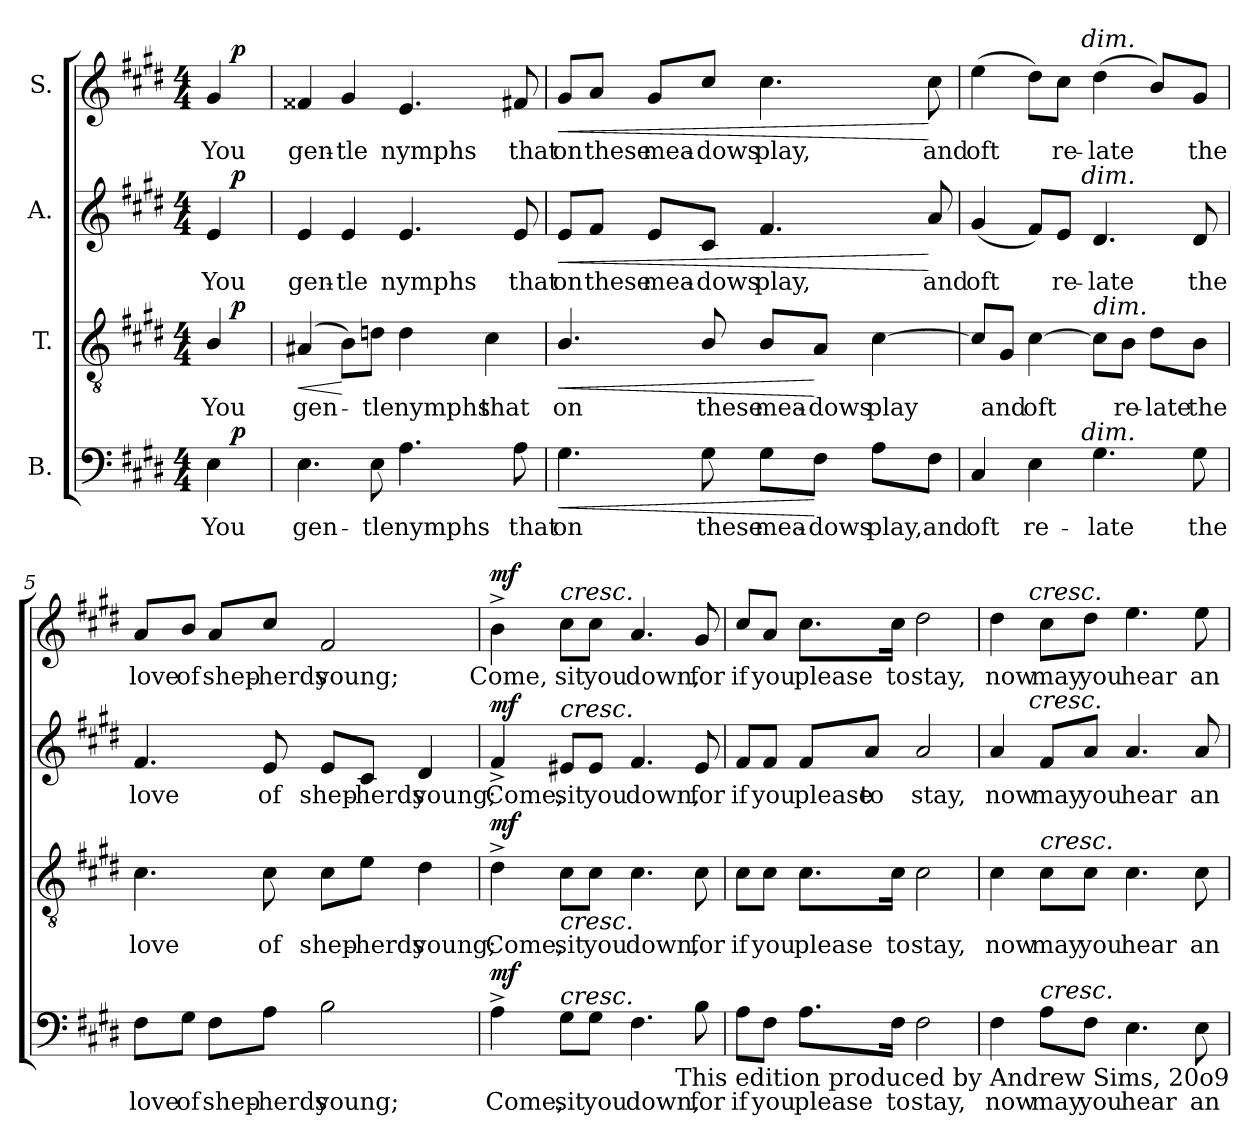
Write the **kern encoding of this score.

**kern	**text	**dynam	**kern	**text	**dynam	**kern	**text	**dynam	**kern	**text	**dynam
*part4	*part4	*part4	*part3	*part3	*part3	*part2	*part2	*part2	*part1	*part1	*part1
*staff4	*staff4	*staff4	*staff3	*staff3	*staff3	*staff2	*staff2	*staff2	*staff1	*staff1	*staff1
*I"B.	*	*	*I"T.	*	*	*I"A.	*	*	*I"S.	*	*
*clefF4	*	*	*clefGv2	*	*	*clefG2	*	*	*clefG2	*	*
*k[f#c#g#d#]	*	*	*k[f#c#g#d#]	*	*	*k[f#c#g#d#]	*	*	*k[f#c#g#d#]	*	*
*E:	*	*	*E:	*	*	*E:	*	*	*E:	*	*
*M4/4	*	*	*M4/4	*	*	*M4/4	*	*	*M4/4	*	*
=1	=1	=1	=1	=1	=1	=1	=1	=1	=1	=1	=1
!	!	!	!	!	!	!	!	!	!LO:TX:a:B:t=Moderato	!	!
!	!LO:LY:b	!	!	!LO:LY:b	!	!	!LO:LY:b	!	!	!LO:LY:b	!
*^	*	*	*^	*	*	*^	*	*	*^	*	*
4E\	16.ryy	You	.	4B/	16.ryy	You	.	4e/	16.ryy	You	.	4g#/	16.ryy	You	.
!	!	!	!LO:DY:a	!	!	!	!LO:DY:a	!	!	!	!LO:DY:a	!	!	!	!LO:DY:b
.	8ryy	.	p	.	8ryy	.	p	.	8ryy	.	p	.	8ryy	.	p
.	32ryy	.	.	.	32ryy	.	.	.	32ryy	.	.	.	32ryy	.	.
=2	=2	=2	=2	=2	=2	=2	=2	=2	=2	=2	=2	=2	=2	=2	=2
!	!	!LO:LY:b	!	!	!	!LO:LY:b	!LO:HP:b	!	!	!LO:LY:b	!	!	!	!LO:LY:b	!
*v	*v	*	*	*	*	*	*	*v	*v	*	*	*v	*v	*	*
*	*	*	*v	*v	*	*	*	*	*	*	*	*
4.E\	gen-	.	(4A#X/	gen-	<	4e/	gen-	.	4f##X/	gen-	.
*	*	*	*	*	*	*	*	*	*MM94	*	*
!	!	!	!	!	!	!	!LO:LY:b	!	!	!LO:LY:b	!
.	.	.	8B\L)	.	[	4e/	-tle	.	4g#/	-tle	.
!	!LO:LY:b	!	!	!LO:LY:b	!	!	!	!	!	!	!
8E\	-tle	.	8dn\J	-tle	.	.	.	.	.	.	.
!	!LO:LY:b	!	!	!LO:LY:b	!	!	!LO:LY:b	!	!	!LO:LY:b	!
4.A\	nymphs	.	4d\	nymphs	.	4.e/	nymphs	.	4.e/	nymphs	.
!	!	!	!	!LO:LY:b	!	!	!	!	!	!	!
.	.	.	4c#\	that	.	.	.	.	.	.	.
!	!LO:LY:b	!	!	!	!	!	!LO:LY:b	!	!	!LO:LY:b	!
8A\	that	.	.	.	.	8e/	that	.	8f#X/	that	.
=3	=3	=3	=3	=3	=3	=3	=3	=3	=3	=3	=3
!	!LO:LY:b	!LO:HP:b	!	!LO:LY:b	!LO:HP:b	!	!LO:LY:b	!LO:HP:b	!	!LO:LY:b	!LO:HP:b
4.G#\	on	<	4.B/	on	<	8e/L	on	<	8g#/L	on	<
!	!	!	!	!	!	!	!LO:LY:b	!	!	!LO:LY:b	!
.	.	.	.	.	.	8f#/J	these	.	8a/J	these	.
!	!	!	!	!	!	!	!LO:LY:b	!	!	!LO:LY:b	!
.	.	.	.	.	.	8e/L	mea-	.	8g#/L	mea-	.
!	!LO:LY:b	!	!	!LO:LY:b	!	!	!LO:LY:b	!	!	!LO:LY:b	!
8G#\	these	.	8B/	these	.	8c#/J	-dows	.	8cc#/J	-dows	.
!	!LO:LY:b	!	!	!LO:LY:b	!	!	!LO:LY:b	!	!	!LO:LY:b	!
8G#\L	mea-	.	8B/L	mea-	.	4.f#/	play,	.	4.cc#\	play,	.
!	!LO:LY:b	!	!	!LO:LY:b	!	!	!	!	!	!	!
8F#\J	-dows	[	8A/J	-dows	[	.	.	.	.	.	.
!	!LO:LY:b	!	!	!LO:LY:b	!	!	!	!	!	!	!
8A\L	play,	.	[<4c#\	play	.	.	.	.	.	.	.
!	!LO:LY:b	!	!	!	!	!	!LO:LY:b	!	!	!LO:LY:b	!
8F#\J	and	.	.	.	.	8a/	and	[	8cc#\	and	[
!!LO:LB:g=z
=4	=4	=4	=4	=4	=4	=4	=4	=4	=4	=4	=4
!	!LO:LY:b	!	!	!	!	!	!LO:LY:b	!	!	!LO:LY:b	!
*^	*	*	*	*	*	*^	*	*	*^	*	*
4C#/	4...ryy	oft	.	8c#/L]	.	.	(<4g#/	4...ryy	oft	.	(>4ee\	4...ryy	oft	.
!	!	!	!	!	!LO:LY:b	!	!	!	!	!	!	!	!	!
.	.	.	.	8G#/J	and	.	.	.	.	.	.	.	.	.
!	!	!LO:LY:b	!	!	!LO:LY:b	!	!	!	!	!	!	!	!	!
4E\	.	re-	.	[>4c#\	oft	.	8f#/L)	.	.	.	8dd#\L)	.	.	.
!	!	!	!	!	!	!	!	!	!LO:LY:b	!	!	!	!LO:LY:b	!
.	.	.	.	.	.	.	8e/J	.	re-	.	8cc#\J	.	re-	.
!	!	!	!	!	!	!	!	!	!	!	!	!LO:TX:a:i:t=dim.	!	!
!	!	!	!	!	!	!	!	!LO:TX:a:i:t=dim.	!	!	!	!	!	!
!	!LO:TX:a:i:t=dim.	!	!	!	!	!	!	!	!	!	!	!	!	!
.	2ryy	.	.	.	.	.	.	2ryy	.	.	.	2ryy	.	.
!	!	!	!	!LO:TX:a:i:t=dim.	!	!	!	!	!	!	!	!	!	!
!	!	!LO:LY:b	!	!	!	!	!	!	!LO:LY:b	!	!	!	!LO:LY:b	!
4.G#\	.	-late	.	8c#\L]	.	.	4.d#/	.	-late	.	(>4dd#\	.	-late	.
!	!	!	!	!	!LO:LY:b	!	!	!	!	!	!	!	!	!
.	.	.	.	8B\J	re-	.	.	.	.	.	.	.	.	.
!	!	!	!	!	!LO:LY:b	!	!	!	!	!	!	!	!	!
.	.	.	.	8d#\L	-late	.	.	.	.	.	8b/L)	.	.	.
!	!	!LO:LY:b	!	!	!LO:LY:b	!	!	!	!LO:LY:b	!	!	!	!LO:LY:b	!
8G#\	.	the	.	8B\J	the	.	8d#/	.	the	.	8g#/J	.	the	.
.	32ryy	.	.	.	.	.	.	32ryy	.	.	.	32ryy	.	.
=5	=5	=5	=5	=5	=5	=5	=5	=5	=5	=5	=5	=5	=5	=5
!	!	!LO:LY:b	!	!	!LO:LY:b	!	!	!	!LO:LY:b	!	!	!	!LO:LY:b	!
*	*	*	*	*	*	*	*v	*v	*	*	*	*	*	*
*v	*v	*	*	*	*	*	*	*	*	*v	*v	*	*
8F#\L	love	.	4.c#\	love	.	4.f#/	love	.	8a/L	love	.
!	!LO:LY:b	!	!	!	!	!	!	!	!	!LO:LY:b	!
8G#\J	of	.	.	.	.	.	.	.	8b/J	of	.
!	!LO:LY:b	!	!	!	!	!	!	!	!	!LO:LY:b	!
8F#\L	shep-	.	.	.	.	.	.	.	8a/L	shep-	.
!	!LO:LY:b	!	!	!LO:LY:b	!	!	!LO:LY:b	!	!	!LO:LY:b	!
8A\J	-herds	.	8c#\	of	.	8e/	of	.	8cc#/J	-herds	.
!	!LO:LY:b	!	!	!LO:LY:b	!	!	!LO:LY:b	!	!	!LO:LY:b	!
2B\	young;	.	8c#\L	shep-	.	8e/L	shep-	.	2f#/	young;	.
!	!	!	!	!LO:LY:b	!	!	!LO:LY:b	!	!	!	!
.	.	.	8e\J	-herds	.	8c#/J	-herds	.	.	.	.
!	!	!	!	!LO:LY:b	!	!	!LO:LY:b	!	!	!	!
.	.	.	4d#\	young;	.	4d#/	young;	.	.	.	.
!!LO:LB:g=z
=6	=6	=6	=6	=6	=6	=6	=6	=6	=6	=6	=6
!	!LO:LY:b	!LO:DY:a	!	!LO:LY:b	!LO:DY:a	!	!LO:LY:b	!LO:DY:a	!	!LO:LY:b	!LO:DY:a
4A^>\	Come,	mf	4d#^>\	Come,	mf	4f#^</	Come,	mf	4b^>\	Come,	mf
!	!	!	!	!	!	!	!	!	!LO:TX:a:i:t=cresc.	!	!
!	!	!	!	!	!	!LO:TX:a:i:t=cresc.	!	!	!	!	!
!	!	!	!LO:TX:b:i:t=cresc.	!	!	!	!	!	!	!	!
!LO:TX:a:i:t=cresc.	!	!	!	!	!	!	!	!	!	!	!
!	!LO:LY:b	!	!	!LO:LY:b	!	!	!LO:LY:b	!	!	!LO:LY:b	!
8G#\L	sit	.	8c#\L	sit	.	8e#X/L	sit	.	8cc#\L	sit	.
!	!LO:LY:b	!	!	!LO:LY:b	!	!	!LO:LY:b	!	!	!LO:LY:b	!
8G#\J	you	.	8c#\J	you	.	8e#/J	you	.	8cc#\J	you	.
!	!LO:LY:b	!	!	!LO:LY:b	!	!	!LO:LY:b	!	!	!LO:LY:b	!
4.F#\	down,	.	4.c#\	down,	.	4.f#/	down,	.	4.a/	down,	.
!	!LO:LY:b	!	!	!LO:LY:b	!	!	!LO:LY:b	!	!	!LO:LY:b	!
8B\	for	.	8c#\	for	.	8e#/	for	.	8g#/	for	.
=7	=7	=7	=7	=7	=7	=7	=7	=7	=7	=7	=7
!	!LO:LY:b	!	!	!LO:LY:b	!	!	!LO:LY:b	!	!	!LO:LY:b	!
8A\L	if	.	8c#\L	if	.	8f#/L	if	.	8cc#/L	if	.
!	!LO:LY:b	!	!	!LO:LY:b	!	!	!LO:LY:b	!	!	!LO:LY:b	!
8F#\J	you	.	8c#\J	you	.	8f#/J	you	.	8a/J	you	.
!	!LO:LY:b	!	!	!LO:LY:b	!	!	!LO:LY:b	!	!	!LO:LY:b	!
8.A\L	please	.	8.c#\L	please	.	8f#/L	please	.	8.cc#\L	please	.
!	!	!	!	!	!	!	!LO:LY:b	!	!	!	!
.	.	.	.	.	.	8a/J	to	.	.	.	.
!	!LO:LY:b	!	!	!LO:LY:b	!	!	!	!	!	!LO:LY:b	!
16F#\Jk	to	.	16c#\Jk	to	.	.	.	.	16cc#\Jk	to	.
!	!LO:LY:b	!	!	!LO:LY:b	!	!	!LO:LY:b	!	!	!LO:LY:b	!
2F#\	stay,	.	2c#\	stay,	.	2a/	stay,	.	2dd#\	stay,	.
!!LO:LB:g=z
=8	=8	=8	=8	=8	=8	=8	=8	=8	=8	=8	=8
!	!LO:LY:b	!	!	!LO:LY:b	!	!	!LO:LY:b	!	!	!LO:LY:b	!
*	*	*	*	*	*	*^	*	*	*^	*	*
4F#\	now	.	4c#\	now	.	4a/	8..ryy	now	.	4dd#\	8..ryy	now	.
!	!	!	!	!	!	!	!	!	!	!	!LO:TX:a:i:t=cresc.	!	!
!	!	!	!	!	!	!	!LO:TX:a:i:t=cresc.	!	!	!	!	!	!
.	.	.	.	.	.	.	2ryy	.	.	.	2ryy	.	.
!	!	!	!LO:TX:a:i:t=cresc.	!	!	!	!	!	!	!	!	!	!
!LO:TX:a:i:t=cresc.	!	!	!	!	!	!	!	!	!	!	!	!	!
!	!LO:LY:b	!	!	!LO:LY:b	!	!	!	!LO:LY:b	!	!	!	!LO:LY:b	!
8A\L	may	.	8c#\L	may	.	8f#/L	.	may	.	8cc#\L	.	may	.
!	!LO:LY:b	!	!	!LO:LY:b	!	!	!	!LO:LY:b	!	!	!	!LO:LY:b	!
8F#\J	you	.	8c#\J	you	.	8a/J	.	you	.	8dd#\J	.	you	.
!	!LO:LY:b	!	!	!LO:LY:b	!	!	!	!LO:LY:b	!	!	!	!LO:LY:b	!
4.E\	hear	.	4.c#\	hear	.	4.a/	.	hear	.	4.ee\	.	hear	.
.	.	.	.	.	.	.	4ryy	.	.	.	4ryy	.	.
!	!LO:LY:b	!	!	!LO:LY:b	!	!	!	!LO:LY:b	!	!	!	!LO:LY:b	!
8E\	an	.	8c#\	an	.	8a/	.	an	.	8ee\	.	an	.
.	.	.	.	.	.	.	32ryy	.	.	.	32ryy	.	.
!LO:TX:b:t=This edition produced by Andrew Sims, 20o9	!	!	!	!	!	!	!	!	!	!	!	!	!
*	*	*	*	*	*	*v	*v	*	*	*	*	*	*
*	*	*	*	*	*	*	*	*	*v	*v	*	*
=	=	=	=	=	=	=	=	=	=	=	=
*-	*-	*-	*-	*-	*-	*-	*-	*-	*-	*-	*-
